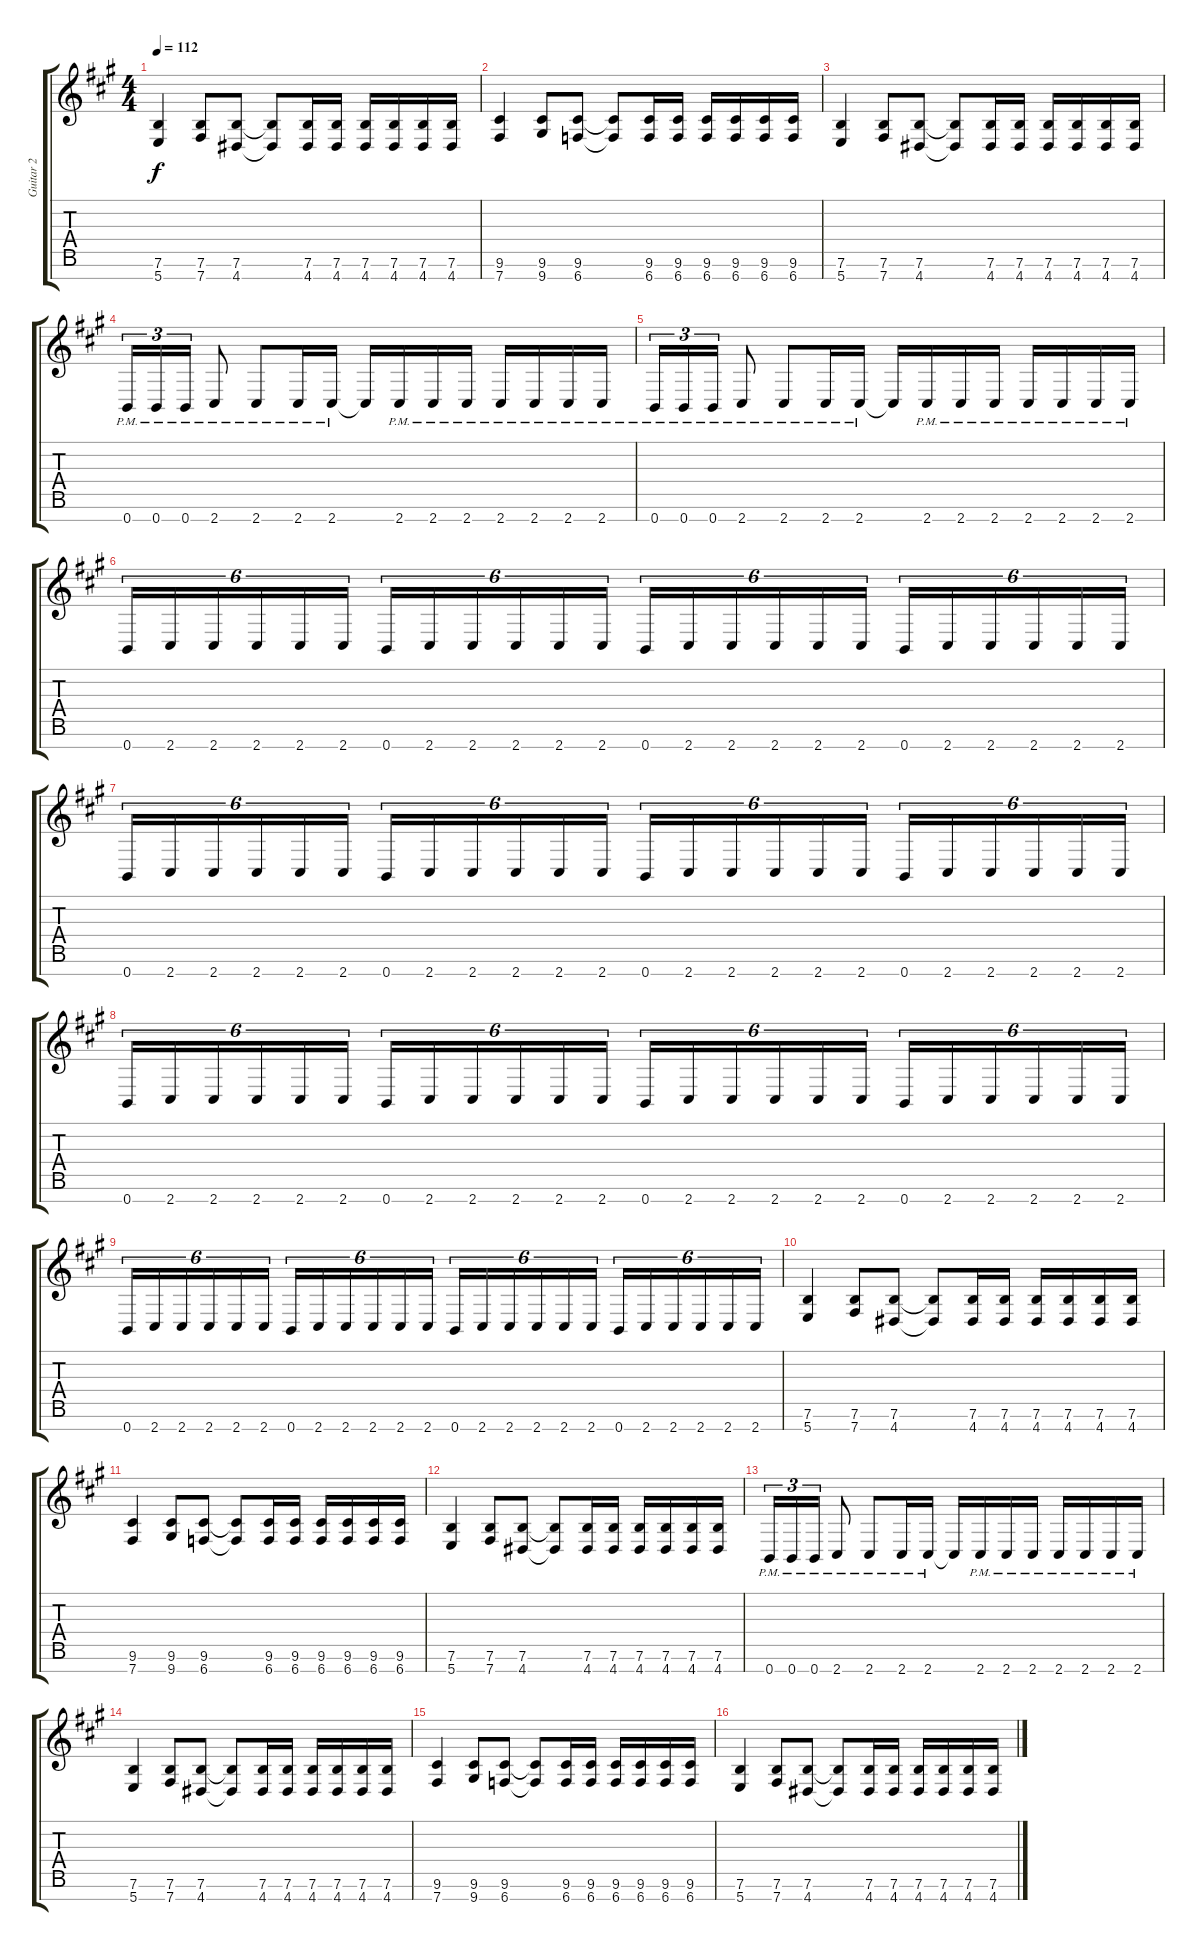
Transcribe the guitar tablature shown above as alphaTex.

\track ("Guitar 2" "Guitar 2") {instrument overdrivenguitar}
\staff {score tabs}
\tuning (E4 B3 G3 D3 A2 E2 B1) {hide}
\ts (4 4)
\tempo 112
\clef g2
\ks f#minor
(7.6 5.7).4{dy f} (7.6 7.7).8 (7.6 4.7).8 (7.6{t} 4.7{t}).8 (7.6 4.7).16 (7.6 4.7).16 (7.6 4.7).16 (7.6 4.7).16 (7.6 4.7).16 (7.6 4.7).16 |
(9.6 7.7).4 (9.6 9.7).8 (9.6 6.7).8 (9.6{t} 6.7{t}).8 (9.6 6.7).16 (9.6 6.7).16 (9.6 6.7).16 (9.6 6.7).16 (9.6 6.7).16 (9.6 6.7).16 |
(7.6 5.7).4 (7.6 7.7).8 (7.6 4.7).8 (7.6{t} 4.7{t}).8 (7.6 4.7).16 (7.6 4.7).16 (7.6 4.7).16 (7.6 4.7).16 (7.6 4.7).16 (7.6 4.7).16 |
0.7{pm}.16{tu (3 2)} 0.7{pm}.16{tu (3 2)} 0.7{pm}.16{tu (3 2)} 2.7{pm}.8 2.7{pm}.8 2.7{pm}.16 2.7{pm}.16 2.7{t}.16 2.7{pm}.16 2.7{pm}.16 2.7{pm}.16 2.7{pm}.16 2.7{pm}.16 2.7{pm}.16 2.7{pm}.16 |
0.7{pm}.16{tu (3 2)} 0.7{pm}.16{tu (3 2)} 0.7{pm}.16{tu (3 2)} 2.7{pm}.8 2.7{pm}.8 2.7{pm}.16 2.7{pm}.16 2.7{t}.16 2.7{pm}.16 2.7{pm}.16 2.7{pm}.16 2.7{pm}.16 2.7{pm}.16 2.7{pm}.16 2.7{pm}.16 |
0.7.16{tu (6 4)} 2.7.16{tu (6 4)} 2.7.16{tu (6 4)} 2.7.16{tu (6 4)} 2.7.16{tu (6 4)} 2.7.16{tu (6 4)} 0.7.16{tu (6 4)} 2.7.16{tu (6 4)} 2.7.16{tu (6 4)} 2.7.16{tu (6 4)} 2.7.16{tu (6 4)} 2.7.16{tu (6 4)} 0.7.16{tu (6 4)} 2.7.16{tu (6 4)} 2.7.16{tu (6 4)} 2.7.16{tu (6 4)} 2.7.16{tu (6 4)} 2.7.16{tu (6 4)} 0.7.16{tu (6 4)} 2.7.16{tu (6 4)} 2.7.16{tu (6 4)} 2.7.16{tu (6 4)} 2.7.16{tu (6 4)} 2.7.16{tu (6 4)} |
0.7.16{tu (6 4)} 2.7.16{tu (6 4)} 2.7.16{tu (6 4)} 2.7.16{tu (6 4)} 2.7.16{tu (6 4)} 2.7.16{tu (6 4)} 0.7.16{tu (6 4)} 2.7.16{tu (6 4)} 2.7.16{tu (6 4)} 2.7.16{tu (6 4)} 2.7.16{tu (6 4)} 2.7.16{tu (6 4)} 0.7.16{tu (6 4)} 2.7.16{tu (6 4)} 2.7.16{tu (6 4)} 2.7.16{tu (6 4)} 2.7.16{tu (6 4)} 2.7.16{tu (6 4)} 0.7.16{tu (6 4)} 2.7.16{tu (6 4)} 2.7.16{tu (6 4)} 2.7.16{tu (6 4)} 2.7.16{tu (6 4)} 2.7.16{tu (6 4)} |
0.7.16{tu (6 4)} 2.7.16{tu (6 4)} 2.7.16{tu (6 4)} 2.7.16{tu (6 4)} 2.7.16{tu (6 4)} 2.7.16{tu (6 4)} 0.7.16{tu (6 4)} 2.7.16{tu (6 4)} 2.7.16{tu (6 4)} 2.7.16{tu (6 4)} 2.7.16{tu (6 4)} 2.7.16{tu (6 4)} 0.7.16{tu (6 4)} 2.7.16{tu (6 4)} 2.7.16{tu (6 4)} 2.7.16{tu (6 4)} 2.7.16{tu (6 4)} 2.7.16{tu (6 4)} 0.7.16{tu (6 4)} 2.7.16{tu (6 4)} 2.7.16{tu (6 4)} 2.7.16{tu (6 4)} 2.7.16{tu (6 4)} 2.7.16{tu (6 4)} |
0.7.16{tu (6 4)} 2.7.16{tu (6 4)} 2.7.16{tu (6 4)} 2.7.16{tu (6 4)} 2.7.16{tu (6 4)} 2.7.16{tu (6 4)} 0.7.16{tu (6 4)} 2.7.16{tu (6 4)} 2.7.16{tu (6 4)} 2.7.16{tu (6 4)} 2.7.16{tu (6 4)} 2.7.16{tu (6 4)} 0.7.16{tu (6 4)} 2.7.16{tu (6 4)} 2.7.16{tu (6 4)} 2.7.16{tu (6 4)} 2.7.16{tu (6 4)} 2.7.16{tu (6 4)} 0.7.16{tu (6 4)} 2.7.16{tu (6 4)} 2.7.16{tu (6 4)} 2.7.16{tu (6 4)} 2.7.16{tu (6 4)} 2.7.16{tu (6 4)} |
(7.6 5.7).4 (7.6 7.7).8 (7.6 4.7).8 (7.6{t} 4.7{t}).8 (7.6 4.7).16 (7.6 4.7).16 (7.6 4.7).16 (7.6 4.7).16 (7.6 4.7).16 (7.6 4.7).16 |
(9.6 7.7).4 (9.6 9.7).8 (9.6 6.7).8 (9.6{t} 6.7{t}).8 (9.6 6.7).16 (9.6 6.7).16 (9.6 6.7).16 (9.6 6.7).16 (9.6 6.7).16 (9.6 6.7).16 |
(7.6 5.7).4 (7.6 7.7).8 (7.6 4.7).8 (7.6{t} 4.7{t}).8 (7.6 4.7).16 (7.6 4.7).16 (7.6 4.7).16 (7.6 4.7).16 (7.6 4.7).16 (7.6 4.7).16 |
0.7{pm}.16{tu (3 2)} 0.7{pm}.16{tu (3 2)} 0.7{pm}.16{tu (3 2)} 2.7{pm}.8 2.7{pm}.8 2.7{pm}.16 2.7{pm}.16 2.7{t}.16 2.7{pm}.16 2.7{pm}.16 2.7{pm}.16 2.7{pm}.16 2.7{pm}.16 2.7{pm}.16 2.7{pm}.16 |
(7.6 5.7).4 (7.6 7.7).8 (7.6 4.7).8 (7.6{t} 4.7{t}).8 (7.6 4.7).16 (7.6 4.7).16 (7.6 4.7).16 (7.6 4.7).16 (7.6 4.7).16 (7.6 4.7).16 |
(9.6 7.7).4 (9.6 9.7).8 (9.6 6.7).8 (9.6{t} 6.7{t}).8 (9.6 6.7).16 (9.6 6.7).16 (9.6 6.7).16 (9.6 6.7).16 (9.6 6.7).16 (9.6 6.7).16 |
(7.6 5.7).4 (7.6 7.7).8 (7.6 4.7).8 (7.6{t} 4.7{t}).8 (7.6 4.7).16 (7.6 4.7).16 (7.6 4.7).16 (7.6 4.7).16 (7.6 4.7).16 (7.6 4.7).16
